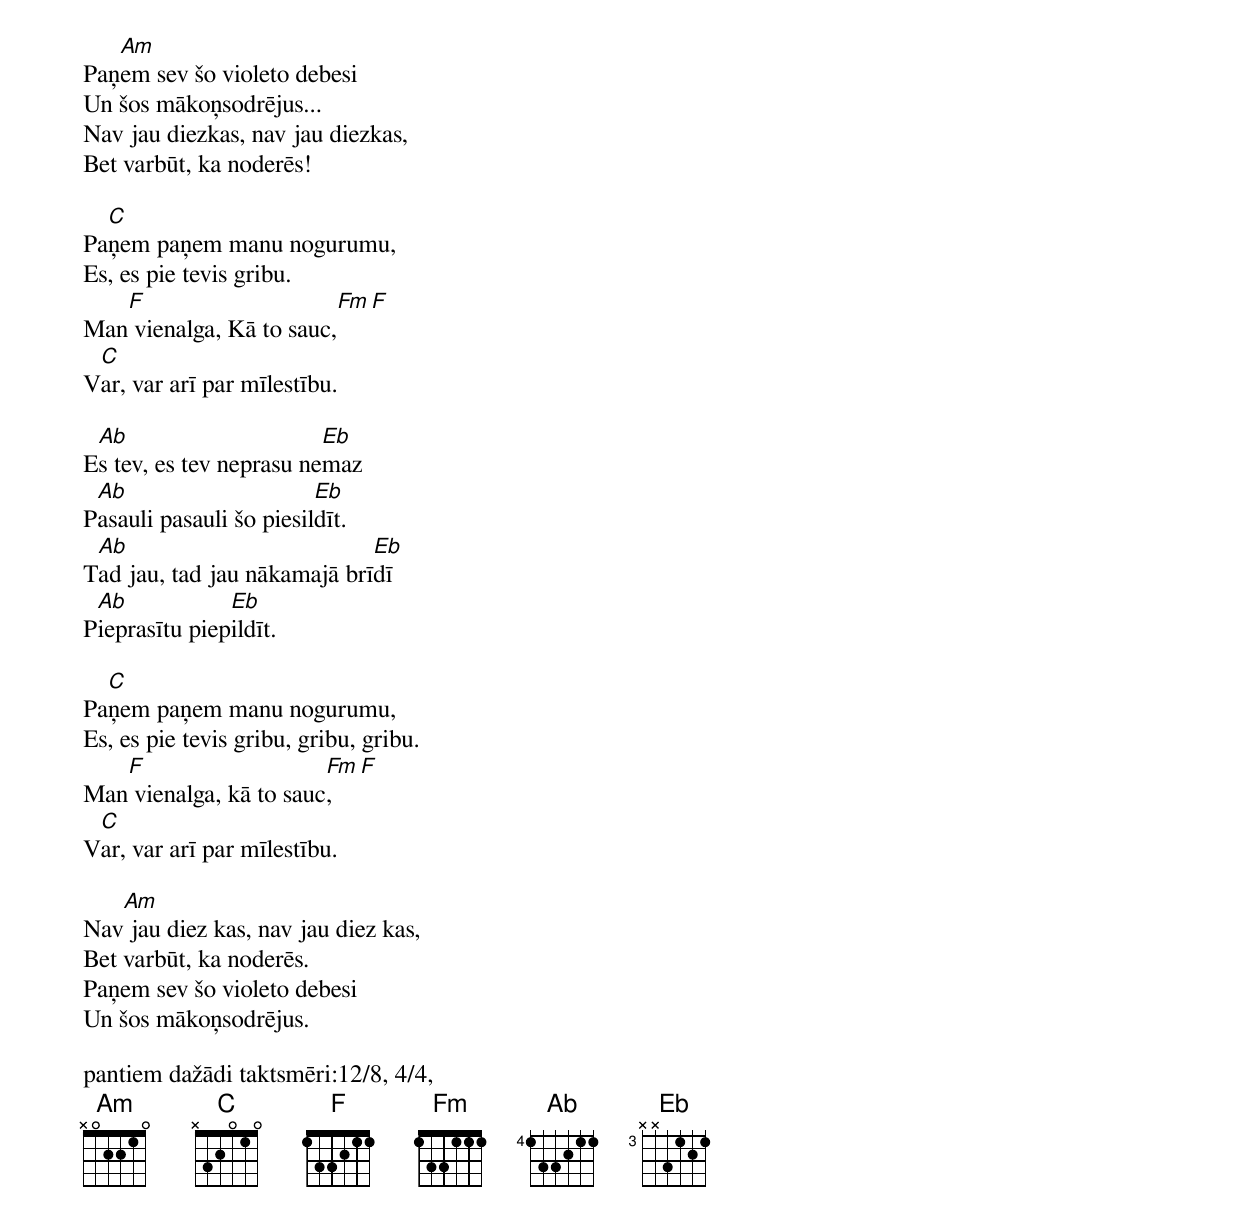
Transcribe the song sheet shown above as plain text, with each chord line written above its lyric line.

   Am
Paņem sev šo violeto debesi
Un šos mākoņsodrējus...
Nav jau diezkas, nav jau diezkas,
Bet varbūt, ka noderēs!

  C
Paņem paņem manu nogurumu,
Es, es pie tevis gribu.
   F                     Fm F
Man vienalga, Kā to sauc,
 C
Var, var arī par mīlestību.

 Ab                      Eb
Es tev, es tev neprasu nemaz
 Ab                      Eb
Pasauli pasauli šo piesildīt.
 Ab                          Eb
Tad jau, tad jau nākamajā brīdī
 Ab            Eb
Pieprasītu piepildīt.

  C
Paņem paņem manu nogurumu,
Es, es pie tevis gribu, gribu, gribu.
   F                    Fm F
Man vienalga, kā to sauc,
 C
Var, var arī par mīlestību.

   Am
Nav jau diez kas, nav jau diez kas,
Bet varbūt, ka noderēs.
Paņem sev šo violeto debesi
Un šos mākoņsodrējus.

pantiem dažādi taktsmēri:12/8, 4/4,
